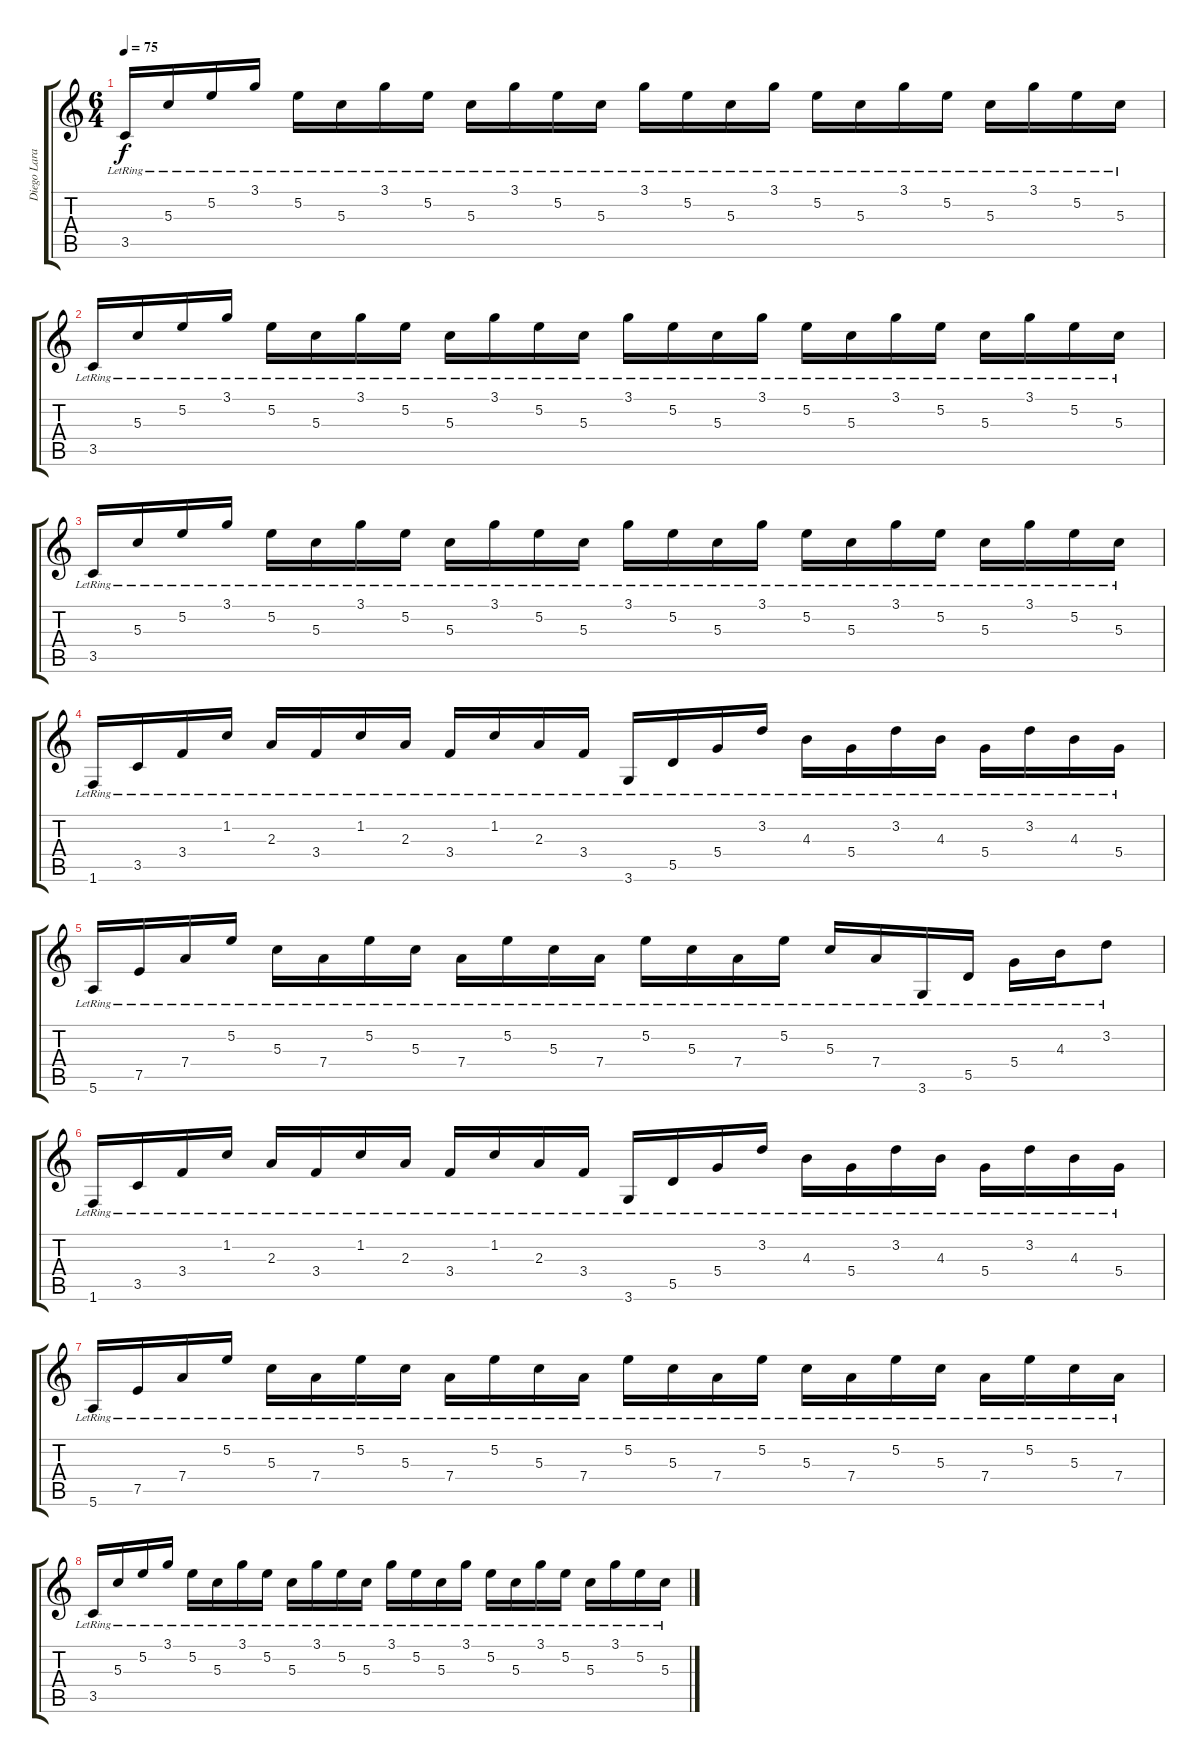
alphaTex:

\track ("Diego Lara" "Diego Lara") {instrument electricguitarclean}
\staff {score tabs}
\tuning (E4 B3 G3 D3 A2 E2) {hide}
\ts (6 4)
\tempo 75
\clef g2
\ks c
3.5{lr}.16{dy f} 5.3{lr}.16 5.2{lr}.16 3.1{lr}.16 5.2{lr}.16 5.3{lr}.16 3.1{lr}.16 5.2{lr}.16 5.3{lr}.16 3.1{lr}.16 5.2{lr}.16 5.3{lr}.16 3.1{lr}.16 5.2{lr}.16 5.3{lr}.16 3.1{lr}.16 5.2{lr}.16 5.3{lr}.16 3.1{lr}.16 5.2{lr}.16 5.3{lr}.16 3.1{lr}.16 5.2{lr}.16 5.3{lr}.16 |
3.5{lr}.16 5.3{lr}.16 5.2{lr}.16 3.1{lr}.16 5.2{lr}.16 5.3{lr}.16 3.1{lr}.16 5.2{lr}.16 5.3{lr}.16 3.1{lr}.16 5.2{lr}.16 5.3{lr}.16 3.1{lr}.16 5.2{lr}.16 5.3{lr}.16 3.1{lr}.16 5.2{lr}.16 5.3{lr}.16 3.1{lr}.16 5.2{lr}.16 5.3{lr}.16 3.1{lr}.16 5.2{lr}.16 5.3{lr}.16 |
3.5{lr}.16 5.3{lr}.16 5.2{lr}.16 3.1{lr}.16 5.2{lr}.16 5.3{lr}.16 3.1{lr}.16 5.2{lr}.16 5.3{lr}.16 3.1{lr}.16 5.2{lr}.16 5.3{lr}.16 3.1{lr}.16 5.2{lr}.16 5.3{lr}.16 3.1{lr}.16 5.2{lr}.16 5.3{lr}.16 3.1{lr}.16 5.2{lr}.16 5.3{lr}.16 3.1{lr}.16 5.2{lr}.16 5.3{lr}.16 |
1.6{lr}.16 3.5{lr}.16 3.4{lr}.16 1.2{lr}.16 2.3{lr}.16 3.4{lr}.16 1.2{lr}.16 2.3{lr}.16 3.4{lr}.16 1.2{lr}.16 2.3{lr}.16 3.4{lr}.16 3.6{lr}.16 5.5{lr}.16 5.4{lr}.16 3.2{lr}.16 4.3{lr}.16 5.4{lr}.16 3.2{lr}.16 4.3{lr}.16 5.4{lr}.16 3.2{lr}.16 4.3{lr}.16 5.4{lr}.16 |
5.6{lr}.16 7.5{lr}.16 7.4{lr}.16 5.2{lr}.16 5.3{lr}.16 7.4{lr}.16 5.2{lr}.16 5.3{lr}.16 7.4{lr}.16 5.2{lr}.16 5.3{lr}.16 7.4{lr}.16 5.2{lr}.16 5.3{lr}.16 7.4{lr}.16 5.2{lr}.16 5.3{lr}.16 7.4{lr}.16 3.6{lr}.16 5.5{lr}.16 5.4{lr}.16 4.3{lr}.16 3.2{lr}.8 |
1.6{lr}.16 3.5{lr}.16 3.4{lr}.16 1.2{lr}.16 2.3{lr}.16 3.4{lr}.16 1.2{lr}.16 2.3{lr}.16 3.4{lr}.16 1.2{lr}.16 2.3{lr}.16 3.4{lr}.16 3.6{lr}.16 5.5{lr}.16 5.4{lr}.16 3.2{lr}.16 4.3{lr}.16 5.4{lr}.16 3.2{lr}.16 4.3{lr}.16 5.4{lr}.16 3.2{lr}.16 4.3{lr}.16 5.4{lr}.16 |
5.6{lr}.16 7.5{lr}.16 7.4{lr}.16 5.2{lr}.16 5.3{lr}.16 7.4{lr}.16 5.2{lr}.16 5.3{lr}.16 7.4{lr}.16 5.2{lr}.16 5.3{lr}.16 7.4{lr}.16 5.2{lr}.16 5.3{lr}.16 7.4{lr}.16 5.2{lr}.16 5.3{lr}.16 7.4{lr}.16 5.2{lr}.16 5.3{lr}.16 7.4{lr}.16 5.2{lr}.16 5.3{lr}.16 7.4{lr}.16 |
3.5{lr}.16 5.3{lr}.16 5.2{lr}.16 3.1{lr}.16 5.2{lr}.16 5.3{lr}.16 3.1{lr}.16 5.2{lr}.16 5.3{lr}.16 3.1{lr}.16 5.2{lr}.16 5.3{lr}.16 3.1{lr}.16 5.2{lr}.16 5.3{lr}.16 3.1{lr}.16 5.2{lr}.16 5.3{lr}.16 3.1{lr}.16 5.2{lr}.16 5.3{lr}.16 3.1{lr}.16 5.2{lr}.16 5.3{lr}.16
